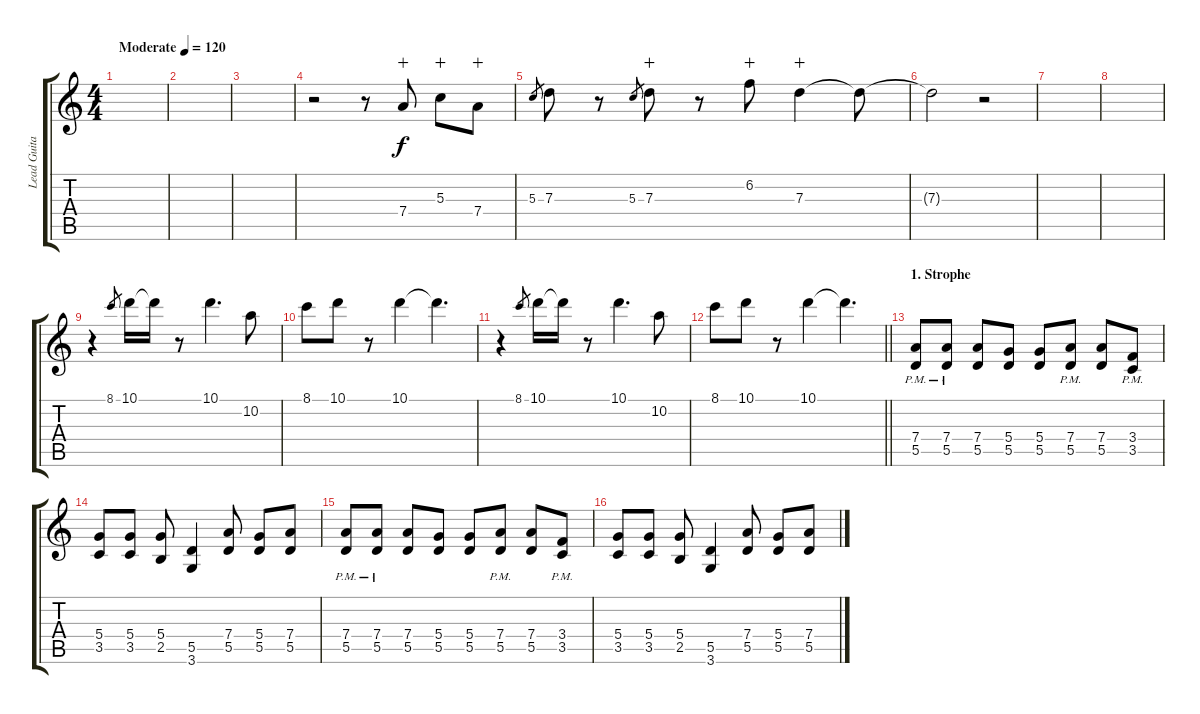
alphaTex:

\track ("Lead Guitar" "Lead Guita") {instrument overdrivenguitar}
\staff {score tabs}
\tuning (E4 B3 G3 D3 A2 E2) {hide}
\ts (4 4)
\tempo (120 "Moderate")
\clef g2
\ks c
|
|
|
r.2 r.8 7.4.8{wahc} 5.3.8{wahc} 7.4.8{wahc} |
5.3.8{gr} 7.3.8 r.8 5.3.8{gr} 7.3.8{wahc} r.8 6.2.8{wahc} 7.3.4{wahc} 7.3{t}.8 |
7.3{t}.2 r.2 |
|
|
r.4 8.1.8{gr} 10.1.16 10.1{t}.16 r.8 10.1.4{d} 10.2.8 |
8.1.8 10.1.8 r.8 10.1.4 10.1{t}.4{d} |
r.4 8.1.8{gr} 10.1.16 10.1{t}.16 r.8 10.1.4{d} 10.2.8 |
\barLineRight lightlight
8.1.8 10.1.8 r.8 10.1.4 10.1{t}.4{d} |
\section ("" "1. Strophe")
(7.4{pm} 5.5{pm}).8{volume 10} (7.4{pm} 5.5{pm}).8 (7.4 5.5).8 (5.4 5.5).8 (5.4 5.5).8 (7.4{pm} 5.5{pm}).8 (7.4 5.5).8 (3.4{pm} 3.5{pm}).8 |
(5.4 3.5).8 (5.4 3.5).8 (5.4 2.5).8 (5.5 3.6).4 (7.4 5.5).8 (5.4 5.5).8 (7.4 5.5).8 |
(7.4{pm} 5.5{pm}).8 (7.4{pm} 5.5{pm}).8 (7.4 5.5).8 (5.4 5.5).8 (5.4 5.5).8 (7.4{pm} 5.5{pm}).8 (7.4 5.5).8 (3.4{pm} 3.5{pm}).8 |
(5.4 3.5).8 (5.4 3.5).8 (5.4 2.5).8 (5.5 3.6).4 (7.4 5.5).8 (5.4 5.5).8 (7.4 5.5).8
